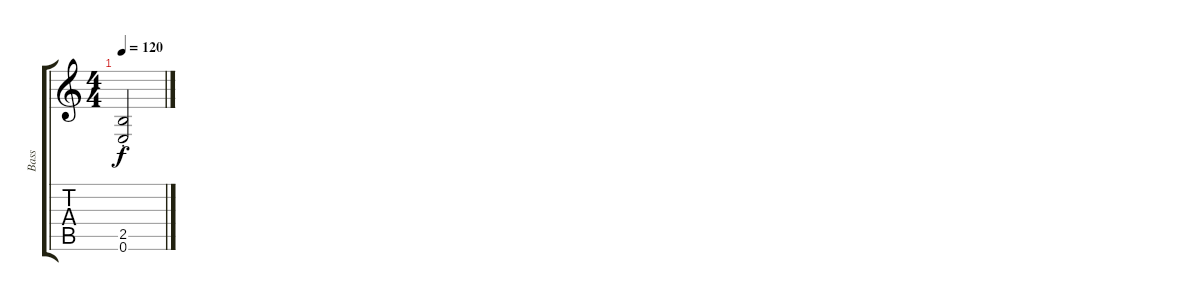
\track ("Bass" "Bass") {instrument electricbassfinger}
\staff {score tabs}
\tuning (E4 B3 G3 D3 A2 E2) {hide}
\ts (4 4)
\tempo 120
\clef g2
\ks c
(2.5{st} 0.6).2{dy f}
